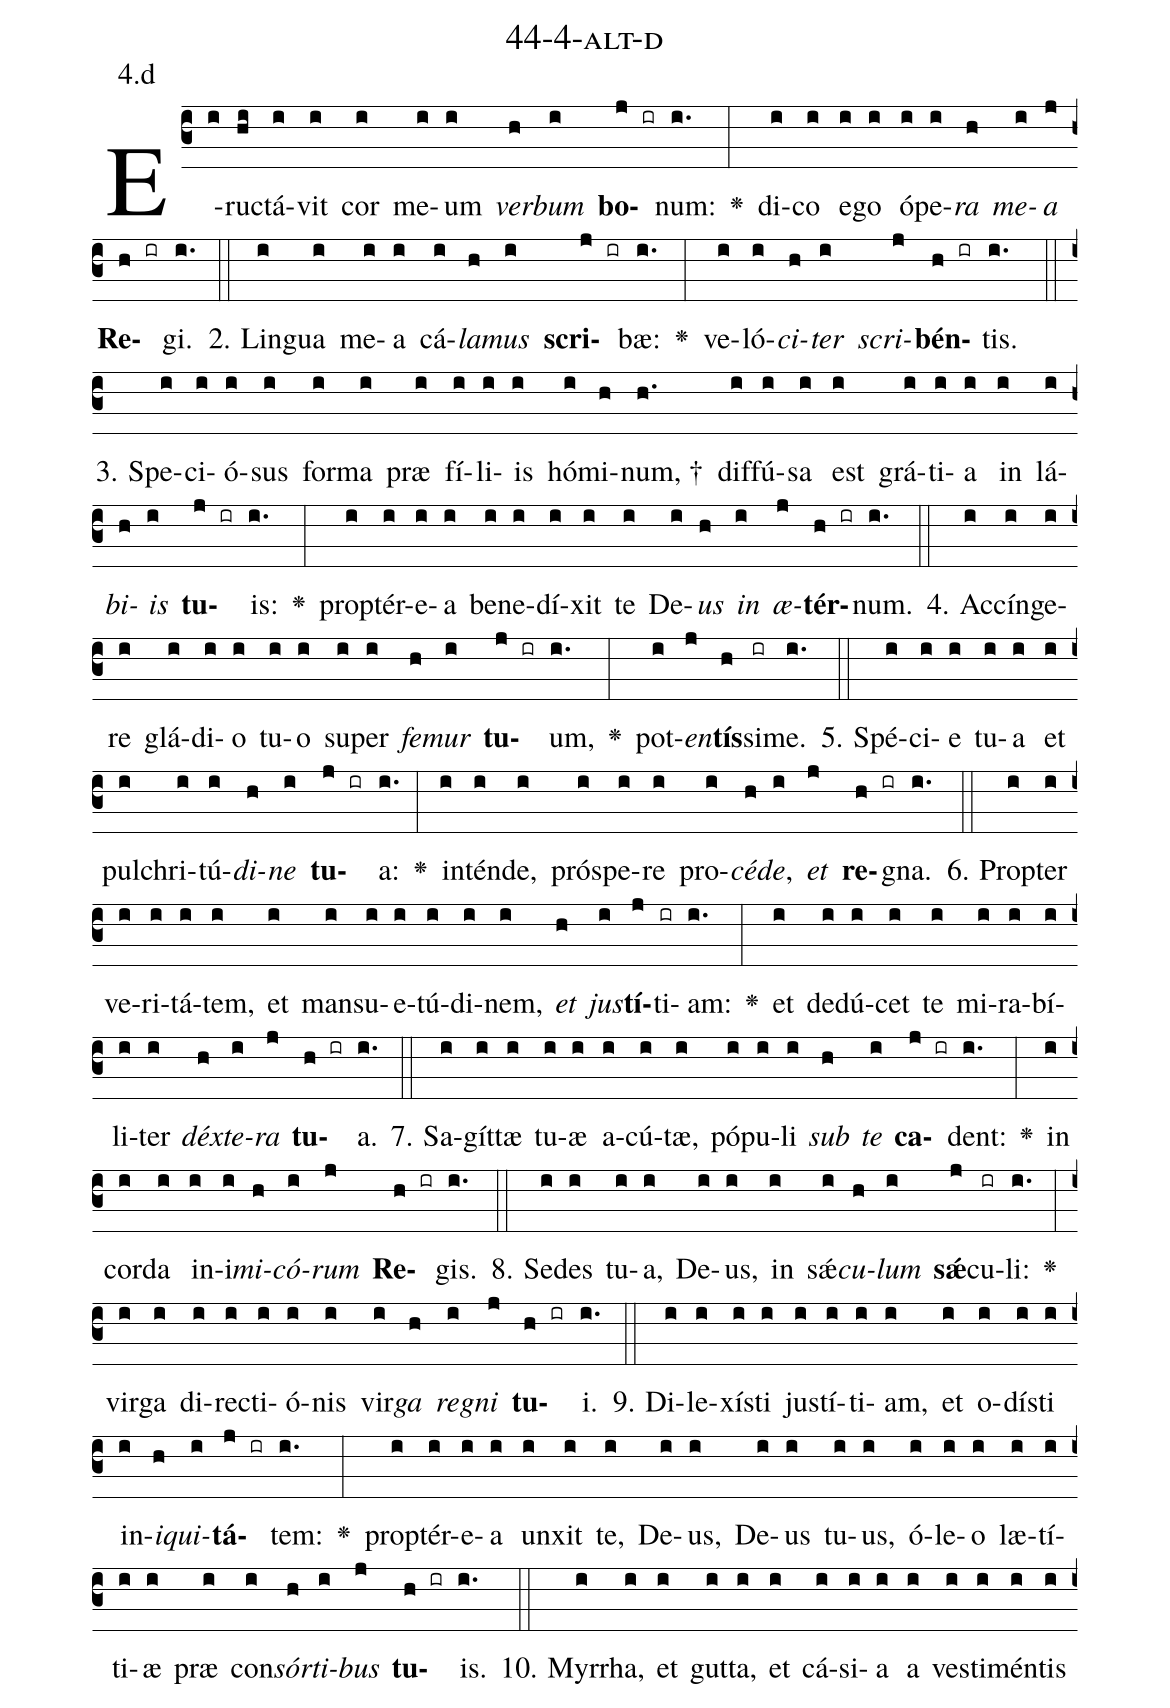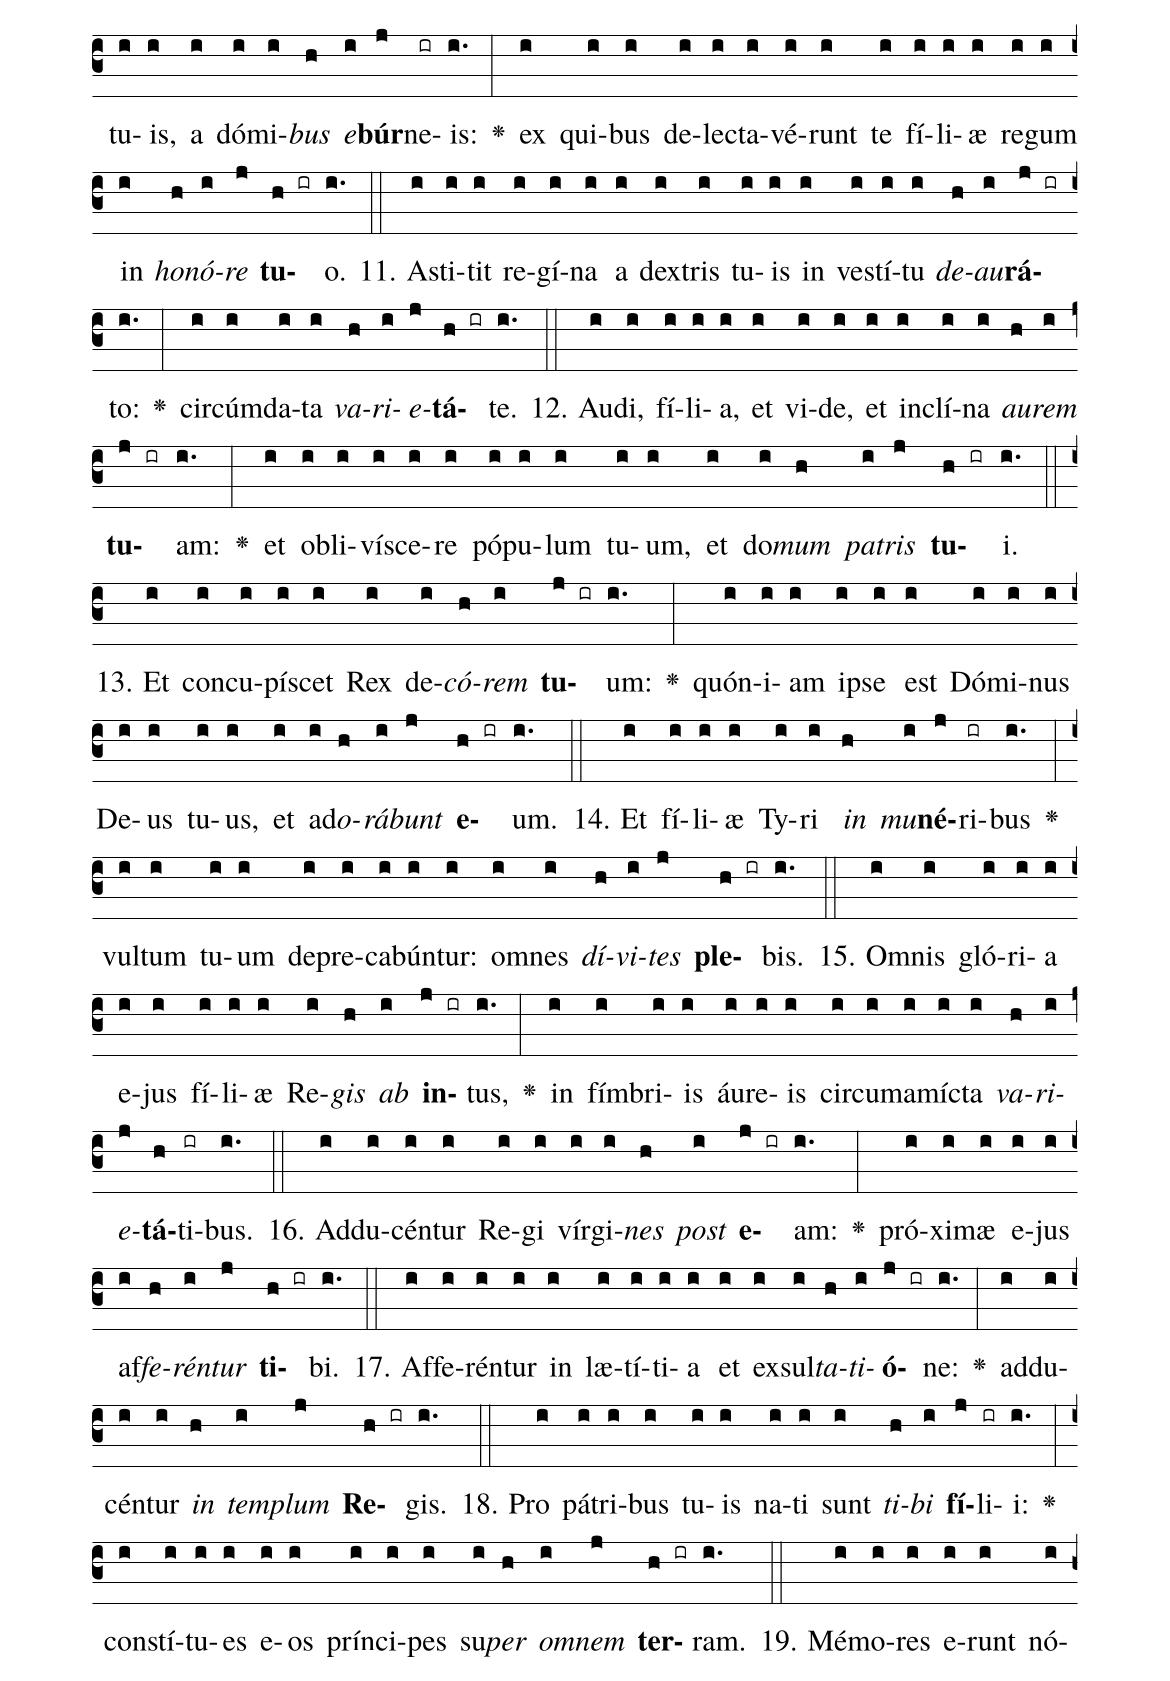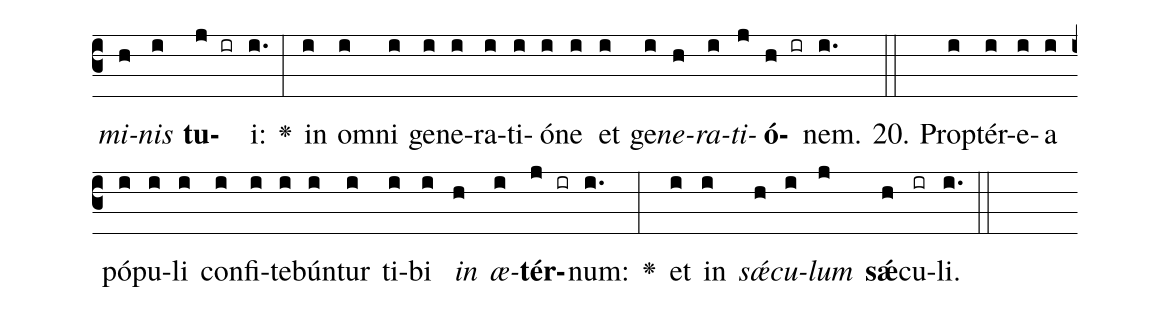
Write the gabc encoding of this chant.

name: 44-4-alt-d;
annotation: 4.d;
%%
(c3)E(i)ruc(hi)tá(i)vit(i) cor(i) me(i)um(i) <i>ver</i>(h)<i>bum</i>(i) <b>bo</b>(j ir)num:(i.) <v>\greheightstar</v>(:) di(i)co(i) e(i)go(i) ó(i)pe(i)<i>ra</i>(h) <i>me</i>(i)<i>a</i>(j) <b>Re</b>(h ir)gi.(i.) (::)
2. Lin(i)gua(i) me(i)a(i) cá(i)<i>la</i>(h)<i>mus</i>(i) <b>scri</b>(j ir)bæ:(i.) <v>\greheightstar</v>(:) ve(i)ló(i)<i>ci</i>(h)<i>ter</i>(i) <i>scri</i>(j)<b>bén</b>(h ir)tis.(i.) (::)
3. Spe(i)ci(i)ó(i)sus(i) for(i)ma(i) præ(i) fí(i)li(i)is(i) hó(i)mi(h)num, †(h.) dif(i)fú(i)sa(i) est(i) grá(i)ti(i)a(i) in(i) lá(i)<i>bi</i>(h)<i>is</i>(i) <b>tu</b>(j ir)is:(i.) <v>\greheightstar</v>(:) prop(i)tér(i)e(i)a(i) be(i)ne(i)dí(i)xit(i) te(i) De(i)<i>us</i>(h) <i>in</i>(i) <i>æ</i>(j)<b>tér</b>(h ir)num.(i.) (::)
4. Ac(i)cín(i)ge(i)re(i) glá(i)di(i)o(i) tu(i)o(i) su(i)per(i) <i>fe</i>(h)<i>mur</i>(i) <b>tu</b>(j ir)um,(i.) <v>\greheightstar</v>(:) pot(i)<i>en</i>(j)<b>tís</b>(h)si(ir)me.(i.) (::)
5. Spé(i)ci(i)e(i) tu(i)a(i) et(i) pul(i)chri(i)tú(i)<i>di</i>(h)<i>ne</i>(i) <b>tu</b>(j ir)a:(i.) <v>\greheightstar</v>(:) in(i)tén(i)de,(i) pró(i)spe(i)re(i) pro(i)<i>cé</i>(h)<i>de</i>,(i) <i>et</i>(j) <b>re</b>(h ir)gna.(i.) (::)
6. Prop(i)ter(i) ve(i)ri(i)tá(i)tem,(i) et(i) man(i)su(i)e(i)tú(i)di(i)nem,(i) <i>et</i>(h) <i>jus</i>(i)<b>tí</b>(j)ti(ir)am:(i.) <v>\greheightstar</v>(:) et(i) de(i)dú(i)cet(i) te(i) mi(i)ra(i)bí(i)li(i)ter(i) <i>déx</i>(h)<i>te</i>(i)<i>ra</i>(j) <b>tu</b>(h ir)a.(i.) (::)
7. Sa(i)gít(i)tæ(i) tu(i)æ(i) a(i)cú(i)tæ,(i) pó(i)pu(i)li(i) <i>sub</i>(h) <i>te</i>(i) <b>ca</b>(j ir)dent:(i.) <v>\greheightstar</v>(:) in(i) cor(i)da(i) in(i)i(i)<i>mi</i>(h)<i>có</i>(i)<i>rum</i>(j) <b>Re</b>(h ir)gis.(i.) (::)
8. Se(i)des(i) tu(i)a,(i) De(i)us,(i) in(i) sǽ(i)<i>cu</i>(h)<i>lum</i>(i) <b>sǽ</b>(j)cu(ir)li:(i.) <v>\greheightstar</v>(:) vir(i)ga(i) di(i)rec(i)ti(i)ó(i)nis(i) vir(i)<i>ga</i>(h) <i>re</i>(i)<i>gni</i>(j) <b>tu</b>(h ir)i.(i.) (::)
9. Di(i)le(i)xís(i)ti(i) jus(i)tí(i)ti(i)am,(i) et(i) o(i)dís(i)ti(i) in(i)<i>i</i>(h)<i>qui</i>(i)<b>tá</b>(j ir)tem:(i.) <v>\greheightstar</v>(:) prop(i)tér(i)e(i)a(i) un(i)xit(i) te,(i) De(i)us,(i) De(i)us(i) tu(i)us,(i) ó(i)le(i)o(i) læ(i)tí(i)ti(i)æ(i) præ(i) con(i)<i>sór</i>(h)<i>ti</i>(i)<i>bus</i>(j) <b>tu</b>(h ir)is.(i.) (::)
10. Myr(i)rha,(i) et(i) gut(i)ta,(i) et(i) cá(i)si(i)a(i) a(i) ves(i)ti(i)mén(i)tis(i) tu(i)is,(i) a(i) dó(i)mi(i)<i>bus</i>(h) <i>e</i>(i)<b>búr</b>(j)ne(ir)is:(i.) <v>\greheightstar</v>(:) ex(i) qui(i)bus(i) de(i)lec(i)ta(i)vé(i)runt(i) te(i) fí(i)li(i)æ(i) re(i)gum(i) in(i) <i>ho</i>(h)<i>nó</i>(i)<i>re</i>(j) <b>tu</b>(h ir)o.(i.) (::)
11. A(i)sti(i)tit(i) re(i)gí(i)na(i) a(i) dex(i)tris(i) tu(i)is(i) in(i) ves(i)tí(i)tu(i) <i>de</i>(h)<i>au</i>(i)<b>rá</b>(j ir)to:(i.) <v>\greheightstar</v>(:) cir(i)cúm(i)da(i)ta(i) <i>va</i>(h)<i>ri</i>(i)<i>e</i>(j)<b>tá</b>(h ir)te.(i.) (::)
12. Au(i)di,(i) fí(i)li(i)a,(i) et(i) vi(i)de,(i) et(i) in(i)clí(i)na(i) <i>au</i>(h)<i>rem</i>(i) <b>tu</b>(j ir)am:(i.) <v>\greheightstar</v>(:) et(i) ob(i)li(i)ví(i)sce(i)re(i) pó(i)pu(i)lum(i) tu(i)um,(i) et(i) do(i)<i>mum</i>(h) <i>pa</i>(i)<i>tris</i>(j) <b>tu</b>(h ir)i.(i.) (::)
13. Et(i) con(i)cu(i)pí(i)scet(i) Rex(i) de(i)<i>có</i>(h)<i>rem</i>(i) <b>tu</b>(j ir)um:(i.) <v>\greheightstar</v>(:) quón(i)i(i)am(i) ip(i)se(i) est(i) Dó(i)mi(i)nus(i) De(i)us(i) tu(i)us,(i) et(i) ad(i)<i>o</i>(h)<i>rá</i>(i)<i>bunt</i>(j) <b>e</b>(h ir)um.(i.) (::)
14. Et(i) fí(i)li(i)æ(i) Ty(i)ri(i) <i>in</i>(h) <i>mu</i>(i)<b>né</b>(j)ri(ir)bus(i.) <v>\greheightstar</v>(:) vul(i)tum(i) tu(i)um(i) de(i)pre(i)ca(i)bún(i)tur:(i) om(i)nes(i) <i>dí</i>(h)<i>vi</i>(i)<i>tes</i>(j) <b>ple</b>(h ir)bis.(i.) (::)
15. Om(i)nis(i) gló(i)ri(i)a(i) e(i)jus(i) fí(i)li(i)æ(i) Re(i)<i>gis</i>(h) <i>ab</i>(i) <b>in</b>(j ir)tus,(i.) <v>\greheightstar</v>(:) in(i) fím(i)bri(i)is(i) áu(i)re(i)is(i) cir(i)cum(i)a(i)míc(i)ta(i) <i>va</i>(h)<i>ri</i>(i)<i>e</i>(j)<b>tá</b>(h)ti(ir)bus.(i.) (::)
16. Ad(i)du(i)cén(i)tur(i) Re(i)gi(i) vír(i)gi(i)<i>nes</i>(h) <i>post</i>(i) <b>e</b>(j ir)am:(i.) <v>\greheightstar</v>(:) pró(i)xi(i)mæ(i) e(i)jus(i) af(i)<i>fe</i>(h)<i>rén</i>(i)<i>tur</i>(j) <b>ti</b>(h ir)bi.(i.) (::)
17. Af(i)fe(i)rén(i)tur(i) in(i) læ(i)tí(i)ti(i)a(i) et(i) ex(i)sul(i)<i>ta</i>(h)<i>ti</i>(i)<b>ó</b>(j ir)ne:(i.) <v>\greheightstar</v>(:) ad(i)du(i)cén(i)tur(i) <i>in</i>(h) <i>tem</i>(i)<i>plum</i>(j) <b>Re</b>(h ir)gis.(i.) (::)
18. Pro(i) pá(i)tri(i)bus(i) tu(i)is(i) na(i)ti(i) sunt(i) <i>ti</i>(h)<i>bi</i>(i) <b>fí</b>(j)li(ir)i:(i.) <v>\greheightstar</v>(:) con(i)stí(i)tu(i)es(i) e(i)os(i) prín(i)ci(i)pes(i) su(i)<i>per</i>(h) <i>om</i>(i)<i>nem</i>(j) <b>ter</b>(h ir)ram.(i.) (::)
19. Mé(i)mo(i)res(i) e(i)runt(i) nó(i)<i>mi</i>(h)<i>nis</i>(i) <b>tu</b>(j ir)i:(i.) <v>\greheightstar</v>(:) in(i) om(i)ni(i) ge(i)ne(i)ra(i)ti(i)ó(i)ne(i) et(i) ge(i)<i>ne</i>(h)<i>ra</i>(i)<i>ti</i>(j)<b>ó</b>(h ir)nem.(i.) (::)
20. Prop(i)tér(i)e(i)a(i) pó(i)pu(i)li(i) con(i)fi(i)te(i)bún(i)tur(i) ti(i)bi(i) <i>in</i>(h) <i>æ</i>(i)<b>tér</b>(j ir)num:(i.) <v>\greheightstar</v>(:) et(i) in(i) <i>sǽ</i>(h)<i>cu</i>(i)<i>lum</i>(j) <b>sǽ</b>(h)cu(ir)li.(i.) (::)
